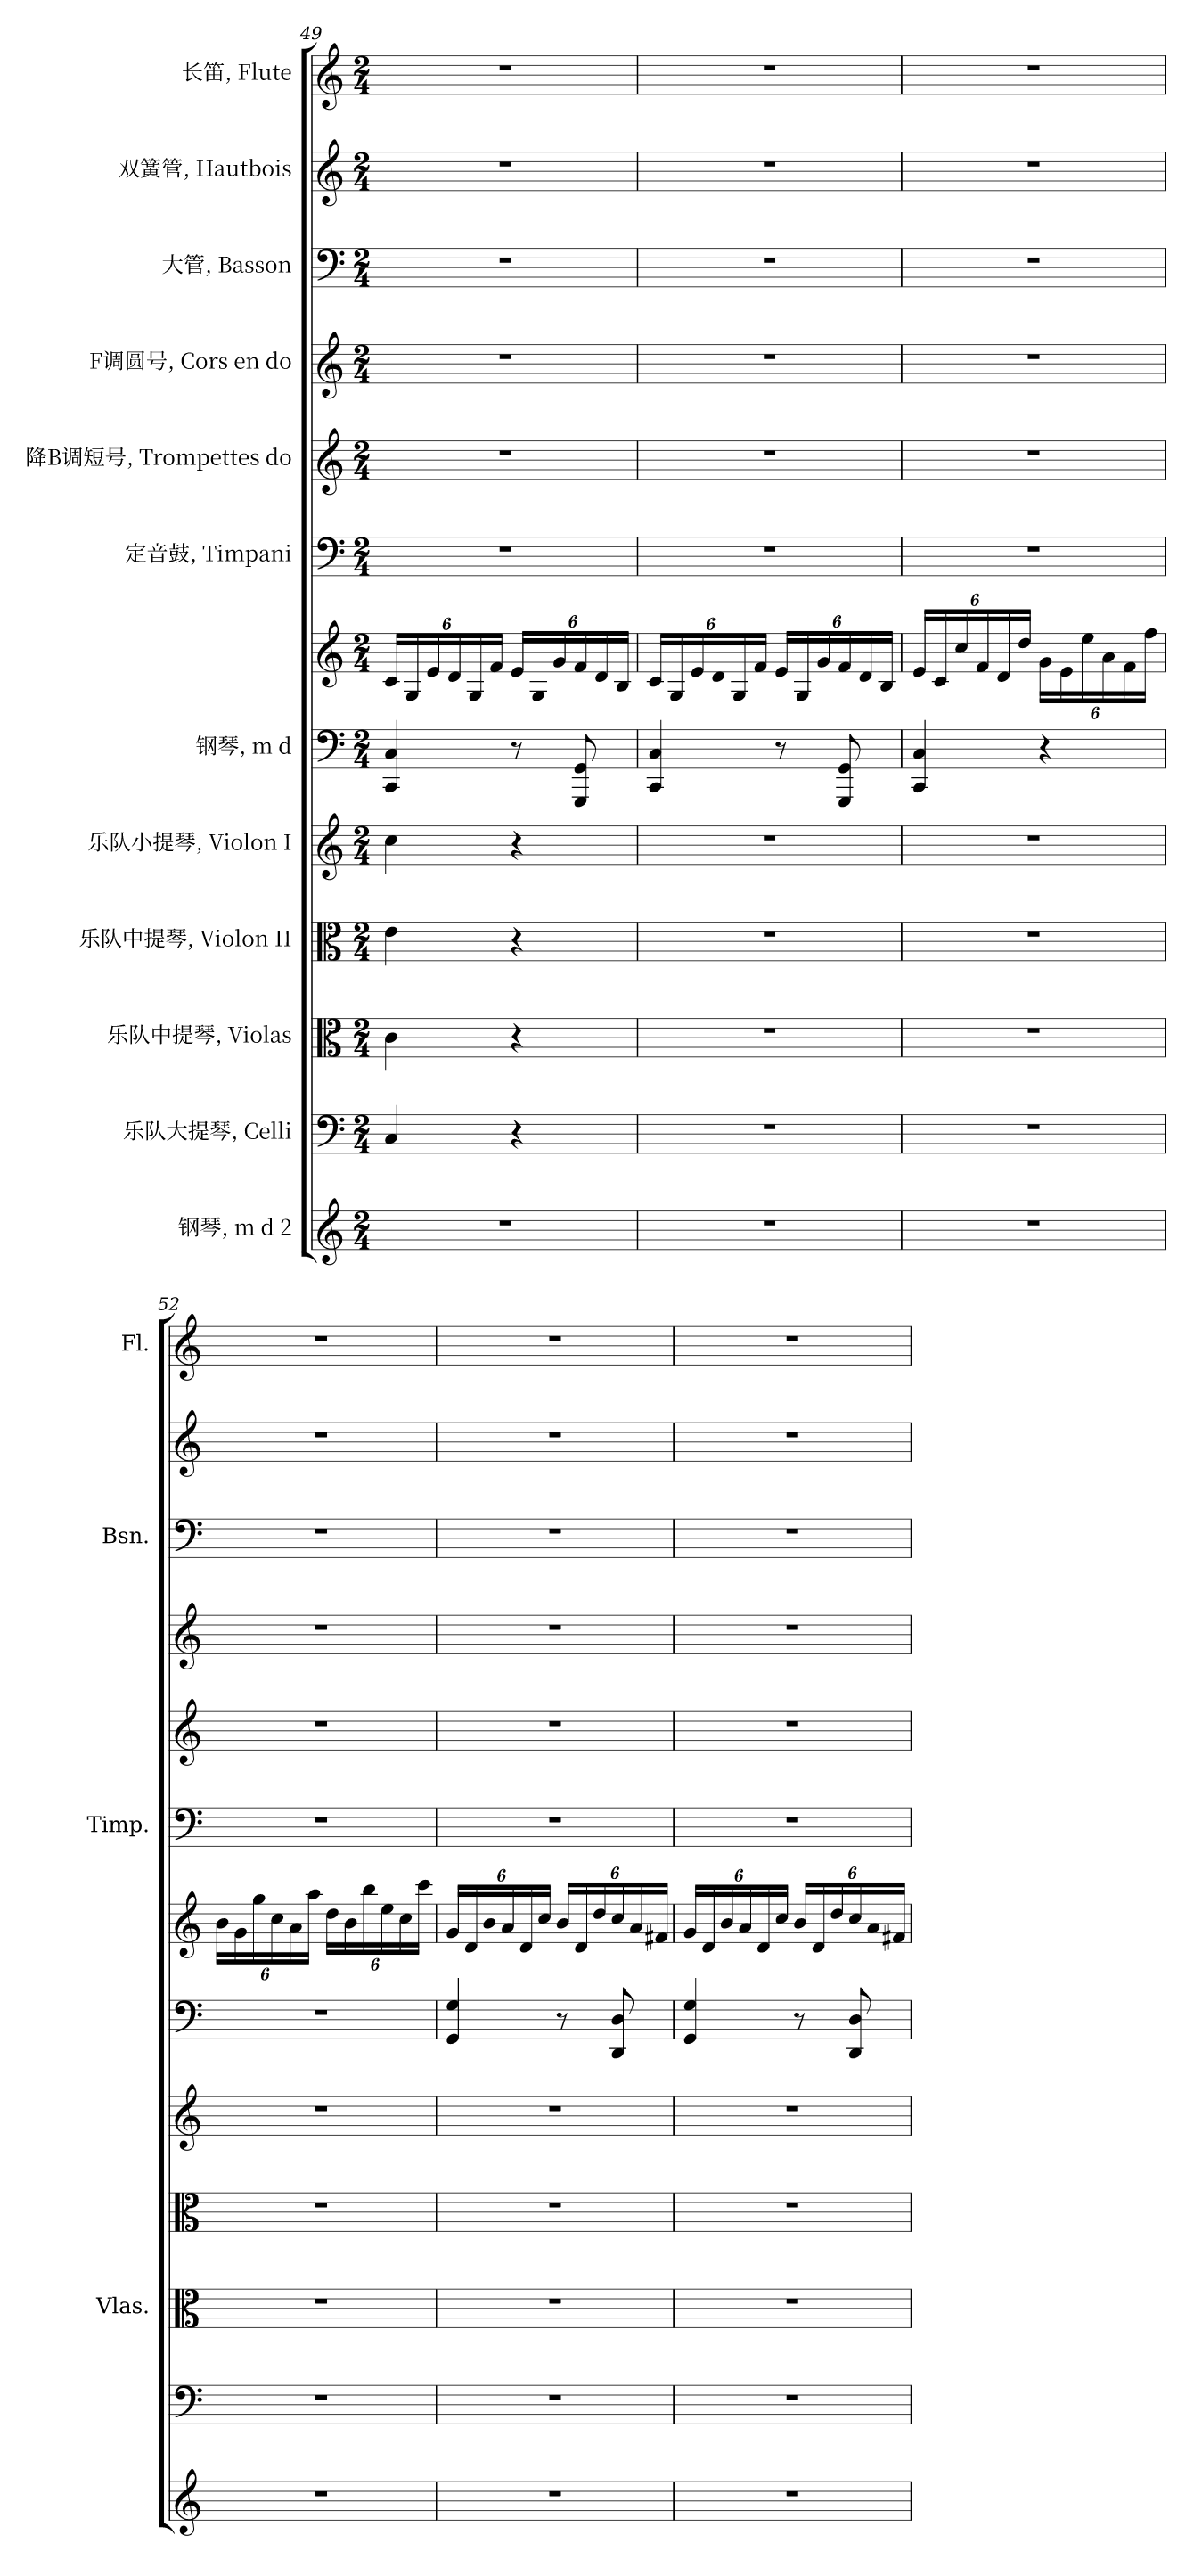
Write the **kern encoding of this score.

**kern	**kern	**kern	**kern	**kern	**kern	**kern	**kern	**kern	**kern	**kern	**kern	**kern
*part12	*part11	*part10	*part9	*part8	*part7	*part7	*part6	*part5	*part4	*part3	*part2	*part1
*staff13	*staff12	*staff11	*staff10	*staff9	*staff8	*staff7	*staff6	*staff5	*staff4	*staff3	*staff2	*staff1
*I"钢琴, m d 2	*I"乐队大提琴, Celli	*I"乐队中提琴, Violas	*I"乐队中提琴, Violon II	*I"乐队小提琴, Violon I	*I"钢琴, m d	*	*I"定音鼓, Timpani	*I"降B调短号, Trompettes do	*I"F调圆号, Cors en do	*I"大管, Basson	*I"双簧管, Hautbois	*I"长笛, Flute
*	*	*I'Vlas.	*	*	*	*	*I'Timp.	*	*	*I'Bsn.	*	*I'Fl.
*clefG2	*clefF4	*clefC3	*clefC3	*clefG2	*clefF4	*clefG2	*clefF4	*clefG2	*clefG2	*clefF4	*clefG2	*clefG2
*	*	*	*	*	*	*	*	*ITrd1c2	*ITrd4c7	*	*	*
*k[]	*k[]	*k[]	*k[]	*k[]	*k[]	*k[]	*k[]	*k[b-e-]	*k[b-]	*k[]	*k[]	*k[]
*M2/4	*M2/4	*M2/4	*M2/4	*M2/4	*M2/4	*M2/4	*M2/4	*M2/4	*M2/4	*M2/4	*M2/4	*M2/4
*	*	*	*	*	*	*Xbrackettup	*	*	*	*	*	*
=49	=49	=49	=49	=49	=49	=49	=49	=49	=49	=49	=49	=49
2r	4C/	4c\	4e\	4cc\	4CC/ 4C/	24c/LL	2r	2r	2r	2r	2r	2r
.	.	.	.	.	.	24G/	.	.	.	.	.	.
.	.	.	.	.	.	24e/	.	.	.	.	.	.
.	.	.	.	.	.	24d/	.	.	.	.	.	.
.	.	.	.	.	.	24G/	.	.	.	.	.	.
.	.	.	.	.	.	24f/JJ	.	.	.	.	.	.
.	4r	4r	4r	4r	8r	24e/LL	.	.	.	.	.	.
.	.	.	.	.	.	24G/	.	.	.	.	.	.
.	.	.	.	.	.	24g/	.	.	.	.	.	.
.	.	.	.	.	8GGG/ 8GG/	24f/	.	.	.	.	.	.
.	.	.	.	.	.	24d/	.	.	.	.	.	.
.	.	.	.	.	.	24B/JJ	.	.	.	.	.	.
!!LO:PB:g=z
=50	=50	=50	=50	=50	=50	=50	=50	=50	=50	=50	=50	=50
2r	2r	2r	2r	2r	4CC/ 4C/	24c/LL	2r	2r	2r	2r	2r	2r
.	.	.	.	.	.	24G/	.	.	.	.	.	.
.	.	.	.	.	.	24e/	.	.	.	.	.	.
.	.	.	.	.	.	24d/	.	.	.	.	.	.
.	.	.	.	.	.	24G/	.	.	.	.	.	.
.	.	.	.	.	.	24f/JJ	.	.	.	.	.	.
.	.	.	.	.	8r	24e/LL	.	.	.	.	.	.
.	.	.	.	.	.	24G/	.	.	.	.	.	.
.	.	.	.	.	.	24g/	.	.	.	.	.	.
.	.	.	.	.	8GGG/ 8GG/	24f/	.	.	.	.	.	.
.	.	.	.	.	.	24d/	.	.	.	.	.	.
.	.	.	.	.	.	24B/JJ	.	.	.	.	.	.
=51	=51	=51	=51	=51	=51	=51	=51	=51	=51	=51	=51	=51
2r	2r	2r	2r	2r	4CC/ 4C/	24e/LL	2r	2r	2r	2r	2r	2r
.	.	.	.	.	.	24c/	.	.	.	.	.	.
.	.	.	.	.	.	24cc/	.	.	.	.	.	.
.	.	.	.	.	.	24f/	.	.	.	.	.	.
.	.	.	.	.	.	24d/	.	.	.	.	.	.
.	.	.	.	.	.	24dd/JJ	.	.	.	.	.	.
.	.	.	.	.	4r	24g\LL	.	.	.	.	.	.
.	.	.	.	.	.	24e\	.	.	.	.	.	.
.	.	.	.	.	.	24ee\	.	.	.	.	.	.
.	.	.	.	.	.	24a\	.	.	.	.	.	.
.	.	.	.	.	.	24f\	.	.	.	.	.	.
.	.	.	.	.	.	24ff\JJ	.	.	.	.	.	.
=52	=52	=52	=52	=52	=52	=52	=52	=52	=52	=52	=52	=52
2r	2r	2r	2r	2r	2r	24b\LL	2r	2r	2r	2r	2r	2r
.	.	.	.	.	.	24g\	.	.	.	.	.	.
.	.	.	.	.	.	24gg\	.	.	.	.	.	.
.	.	.	.	.	.	24cc\	.	.	.	.	.	.
.	.	.	.	.	.	24a\	.	.	.	.	.	.
.	.	.	.	.	.	24aa\JJ	.	.	.	.	.	.
.	.	.	.	.	.	24dd\LL	.	.	.	.	.	.
.	.	.	.	.	.	24b\	.	.	.	.	.	.
.	.	.	.	.	.	24bb\	.	.	.	.	.	.
.	.	.	.	.	.	24ee\	.	.	.	.	.	.
.	.	.	.	.	.	24cc\	.	.	.	.	.	.
.	.	.	.	.	.	24ccc\JJ	.	.	.	.	.	.
!!LO:PB:g=z
=53	=53	=53	=53	=53	=53	=53	=53	=53	=53	=53	=53	=53
2r	2r	2r	2r	2r	4GG/ 4G/	24g/LL	2r	2r	2r	2r	2r	2r
.	.	.	.	.	.	24d/	.	.	.	.	.	.
.	.	.	.	.	.	24b/	.	.	.	.	.	.
.	.	.	.	.	.	24a/	.	.	.	.	.	.
.	.	.	.	.	.	24d/	.	.	.	.	.	.
.	.	.	.	.	.	24cc/JJ	.	.	.	.	.	.
.	.	.	.	.	8r	24b/LL	.	.	.	.	.	.
.	.	.	.	.	.	24d/	.	.	.	.	.	.
.	.	.	.	.	.	24dd/	.	.	.	.	.	.
.	.	.	.	.	8DD/ 8D/	24cc/	.	.	.	.	.	.
.	.	.	.	.	.	24a/	.	.	.	.	.	.
.	.	.	.	.	.	24f#X/JJ	.	.	.	.	.	.
=54	=54	=54	=54	=54	=54	=54	=54	=54	=54	=54	=54	=54
2r	2r	2r	2r	2r	4GG/ 4G/	24g/LL	2r	2r	2r	2r	2r	2r
.	.	.	.	.	.	24d/	.	.	.	.	.	.
.	.	.	.	.	.	24b/	.	.	.	.	.	.
.	.	.	.	.	.	24a/	.	.	.	.	.	.
.	.	.	.	.	.	24d/	.	.	.	.	.	.
.	.	.	.	.	.	24cc/JJ	.	.	.	.	.	.
.	.	.	.	.	8r	24b/LL	.	.	.	.	.	.
.	.	.	.	.	.	24d/	.	.	.	.	.	.
.	.	.	.	.	.	24dd/	.	.	.	.	.	.
.	.	.	.	.	8DD/ 8D/	24cc/	.	.	.	.	.	.
.	.	.	.	.	.	24a/	.	.	.	.	.	.
.	.	.	.	.	.	24f#X/JJ	.	.	.	.	.	.
=	=	=	=	=	=	=	=	=	=	=	=	=
*-	*-	*-	*-	*-	*-	*-	*-	*-	*-	*-	*-	*-
